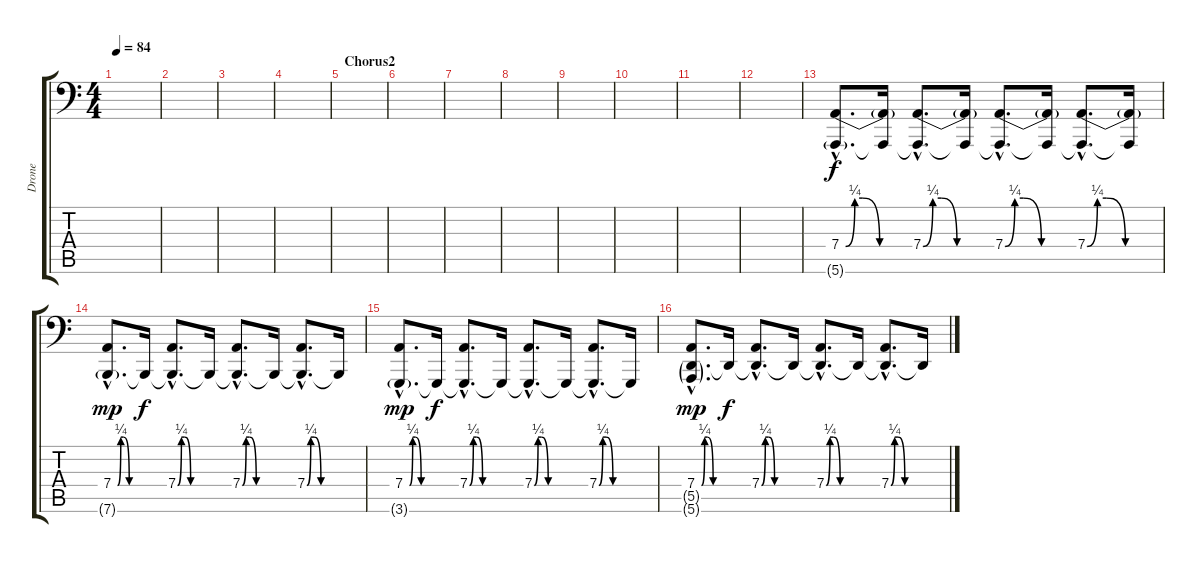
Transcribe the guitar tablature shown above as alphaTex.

\track ("Drone" "Drone") {instrument distortionguitar}
\staff {score tabs}
\tuning (E2 B1 G1 D1 A0 E0) {hide}
\ts (4 4)
\tempo 84
\clef f4
\ks c
|
|
|
|
\section ("" "Chorus2")
|
|
|
|
|
|
|
|
(7.4{be (custom 0 0 8 1 15 1 30 0 45 0 60 0) hac} 5.6{g hac}).8{d volume 6} (7.4{t} 5.6{t}).16{dy f} (7.4{be (custom 0 0 8 1 15 1 28 0 30 0 45 0 60 0) hac} 5.6{hac t}).8{d} (7.4{t} 5.6{t}).16 (7.4{be (custom 0 0 8 1 15 1 30 0 45 0 60 0) hac} 5.6{hac t}).8{d} (7.4{t} 5.6{t}).16 (7.4{be (custom 0 0 8 1 15 1 30 0 45 0 60 0) hac} 5.6{hac t}).8{d} (7.4{t} 5.6{t}).16 |
(7.4{be (custom 0 0 8 1 15 1 30 0 45 0 60 0) hac} 7.6{g hac}).8{d dy mp} 7.6{t}.16{dy f} (7.4{be (custom 0 0 8 1 15 1 28 0 30 0 45 0 60 0) hac} 7.6{hac t}).8{d} 7.6{t}.16 (7.4{be (custom 0 0 8 1 15 1 30 0 45 0 60 0) hac} 7.6{hac t}).8{d} 7.6{t}.16 (7.4{be (custom 0 0 8 1 15 1 30 0 45 0 60 0) hac} 7.6{hac t}).8{d} 7.6{t}.16 |
(7.4{be (custom 0 0 8 1 15 1 30 0 45 0 60 0) hac} 3.6{g hac}).8{d dy mp} 3.6{t}.16{dy f} (7.4{be (custom 0 0 8 1 15 1 28 0 30 0 45 0 60 0) hac} 3.6{hac t}).8{d} 3.6{t}.16 (7.4{be (custom 0 0 8 1 15 1 30 0 45 0 60 0) hac} 3.6{hac t}).8{d} 3.6{t}.16 (7.4{be (custom 0 0 8 1 15 1 30 0 45 0 60 0) hac} 3.6{hac t}).8{d} 3.6{t}.16 |
(7.4{be (custom 0 0 8 1 15 1 30 0 45 0 60 0) hac} 5.5{g hac} 5.6{g hac}).8{d dy mp} 5.5{t}.16{dy f} (7.4{be (custom 0 0 8 1 15 1 28 0 30 0 45 0 60 0) hac} 5.5{hac t}).8{d} 5.5{t}.16 (7.4{be (custom 0 0 8 1 15 1 30 0 45 0 60 0) hac} 5.5{hac t}).8{d} 5.5{t}.16 (7.4{be (custom 0 0 8 1 15 1 30 0 45 0 60 0) hac} 5.5{hac t}).8{d} 5.5{t}.16
